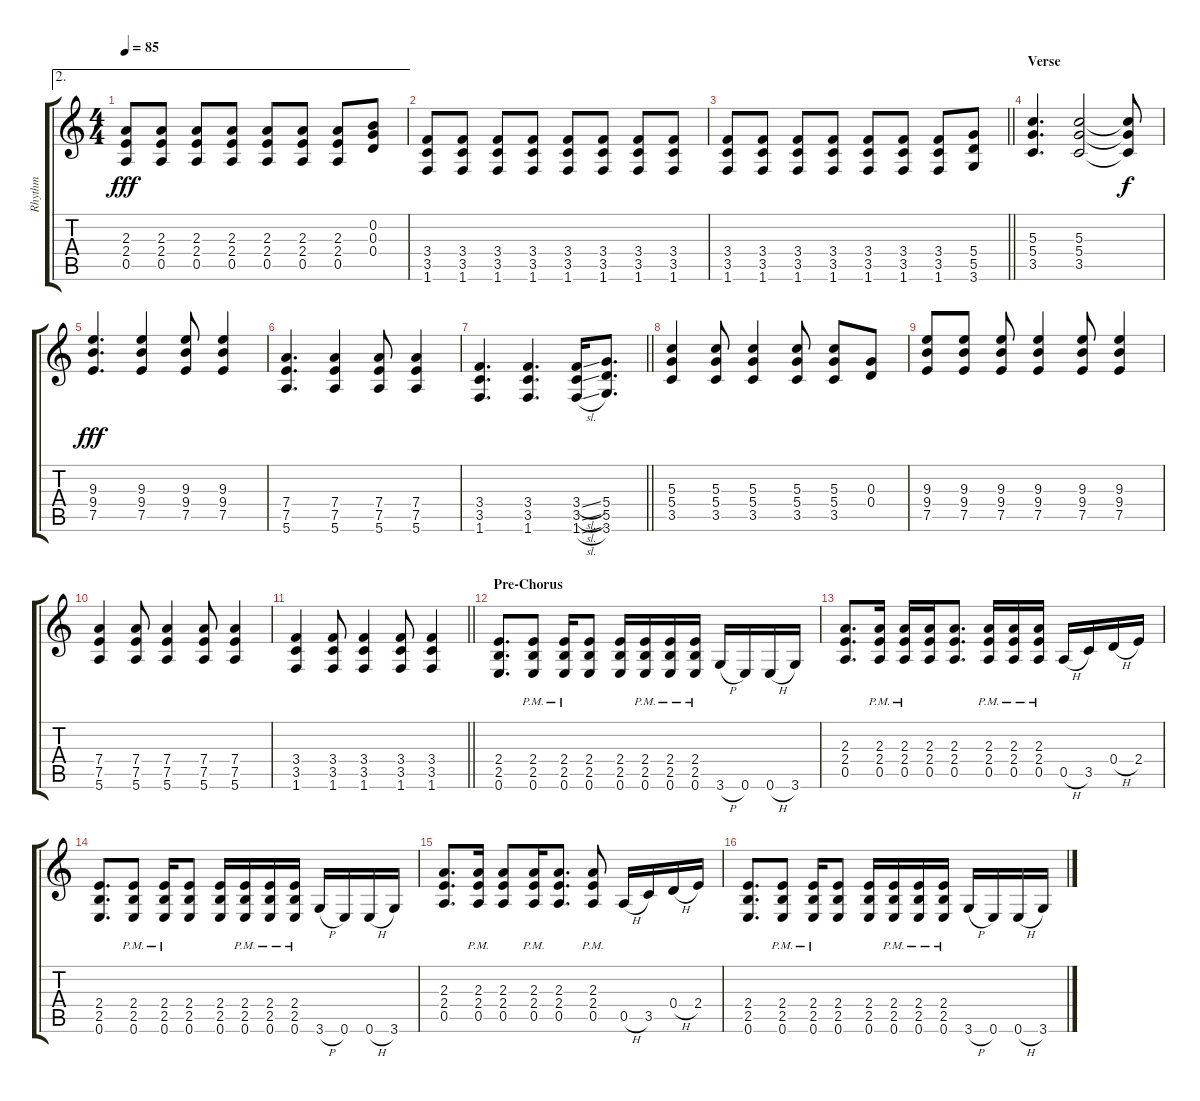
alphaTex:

\track ("Rhythm" "Rhythm") {instrument distortionguitar}
\staff {score tabs}
\tuning (E4 B3 G3 D3 A2 E2) {hide}
\ae 2
\ts (4 4)
\tempo 85
\clef g2
\ks c
(2.3 2.4 0.5).8{dy fff} (2.3 2.4 0.5).8 (2.3 2.4 0.5).8 (2.3 2.4 0.5).8 (2.3 2.4 0.5).8 (2.3 2.4 0.5).8 (2.3 2.4 0.5).8 (0.2 0.3 0.4).8 |
(3.4 3.5 1.6).8 (3.4 3.5 1.6).8 (3.4 3.5 1.6).8 (3.4 3.5 1.6).8 (3.4 3.5 1.6).8 (3.4 3.5 1.6).8 (3.4 3.5 1.6).8 (3.4 3.5 1.6).8 |
\barLineRight lightlight
(3.4 3.5 1.6).8 (3.4 3.5 1.6).8 (3.4 3.5 1.6).8 (3.4 3.5 1.6).8 (3.4 3.5 1.6).8 (3.4 3.5 1.6).8 (3.4 3.5 1.6).8 (5.4 5.5 3.6).8 |
\section ("" "Verse")
(5.3 5.4 3.5).4{d} (5.3 5.4 3.5).2 (5.3{t} 5.4{t} 3.5{t}).8{dy f} |
(9.3 9.4 7.5).4{d dy fff} (9.3 9.4 7.5).4 (9.3 9.4 7.5).8 (9.3 9.4 7.5).4 |
(7.4 7.5 5.6).4{d} (7.4 7.5 5.6).4 (7.4 7.5 5.6).8 (7.4 7.5 5.6).4 |
\barLineRight lightlight
(3.4 3.5 1.6).4{d} (3.4 3.5 1.6).4{d} (3.4{sl} 3.5{sl} 1.6{sl}).16 (5.4 5.5 3.6).8{d} |
(5.3 5.4 3.5).4 (5.3 5.4 3.5).8 (5.3 5.4 3.5).4 (5.3 5.4 3.5).8 (5.3 5.4 3.5).8 (0.3 0.4).8 |
(9.3 9.4 7.5).8 (9.3 9.4 7.5).8 (9.3 9.4 7.5).8 (9.3 9.4 7.5).4 (9.3 9.4 7.5).8 (9.3 9.4 7.5).4 |
(7.4 7.5 5.6).4 (7.4 7.5 5.6).8 (7.4 7.5 5.6).4 (7.4 7.5 5.6).8 (7.4 7.5 5.6).4 |
\barLineRight lightlight
(3.4 3.5 1.6).4 (3.4 3.5 1.6).8 (3.4 3.5 1.6).4 (3.4 3.5 1.6).8 (3.4 3.5 1.6).4 |
\section ("" "Pre-Chorus")
(2.4 2.5 0.6).8{d} (2.4{pm} 2.5 0.6).8 (2.4{pm} 2.5 0.6).16 (2.4 2.5 0.6).8 (2.4 2.5 0.6).16 (2.4{pm} 2.5 0.6).16 (2.4{pm} 2.5 0.6).16 (2.4{pm} 2.5 0.6).16 3.6{h}.16 0.6.16 0.6{h}.16 3.6.16 |
(2.3 2.4 0.5).8{d} (2.3 2.4{pm} 0.5).16 (2.3 2.4{pm} 0.5).16 (2.3 2.4 0.5).16 (2.3 2.4 0.5).8{d} (2.3 2.4{pm} 0.5).16 (2.3 2.4{pm} 0.5).16 (2.3 2.4{pm} 0.5).16 0.5{h}.16 3.5.16 0.4{h}.16 2.4.16 |
(2.4 2.5 0.6).8{d} (2.4{pm} 2.5 0.6).8 (2.4{pm} 2.5 0.6).16 (2.4 2.5 0.6).8 (2.4 2.5 0.6).16 (2.4{pm} 2.5 0.6).16 (2.4{pm} 2.5 0.6).16 (2.4{pm} 2.5 0.6).16 3.6{h}.16 0.6.16 0.6{h}.16 3.6.16 |
(2.3 2.4 0.5).8{d} (2.3 2.4{pm} 0.5).16 (2.3 2.4 0.5).8 (2.3{pm} 2.4 0.5).16 (2.3 2.4 0.5).8{d} (2.3 2.4{pm} 0.5).8 0.5{h}.16 3.5.16 0.4{h}.16 2.4.16 |
(2.4 2.5 0.6).8{d} (2.4{pm} 2.5 0.6).8 (2.4{pm} 2.5 0.6).16 (2.4 2.5 0.6).8 (2.4 2.5 0.6).16 (2.4{pm} 2.5 0.6).16 (2.4{pm} 2.5 0.6).16 (2.4{pm} 2.5 0.6).16 3.6{h}.16 0.6.16 0.6{h}.16 3.6.16
